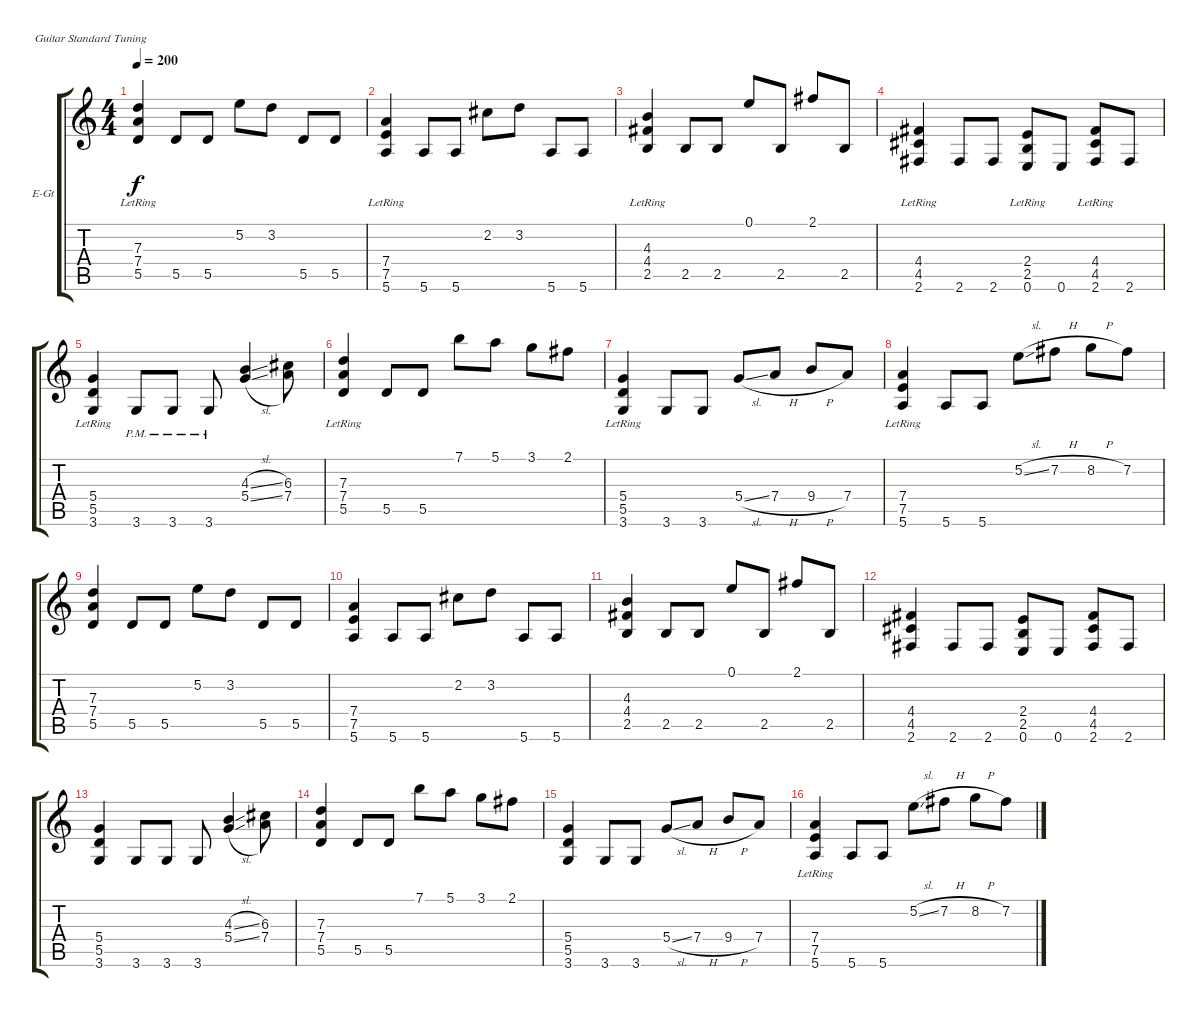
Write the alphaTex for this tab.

\bracketExtendMode groupsimilarinstruments
\firstSystemTrackNameOrientation horizontal
\otherSystemsTrackNameOrientation horizontal
\track ("Second Guitar" "E-Gt") {instrument overdrivenguitar}
\staff {score tabs}
\tuning (E4 B3 G3 D3 A2 E2)
\ts (4 4)
\tempo 200
\clef g2
\ks c
(7.3{lr} 7.4{lr} 5.5).4{dy f} 5.5.8 5.5.8 5.2.8 3.2.8 5.5.8 5.5.8 |
(7.4{lr} 7.5{lr} 5.6).4 5.6.8 5.6.8 2.2.8 3.2.8 5.6.8 5.6.8 |
(4.3{lr} 4.4{lr} 2.5).4 2.5.8 2.5.8 0.1.8 2.5.8 2.1.8 2.5.8 |
(4.4{lr} 4.5{lr} 2.6).4 2.6.8 2.6.8 (2.4{lr} 2.5{lr} 0.6).8 0.6.8 (4.4{lr} 4.5{lr} 2.6).8 2.6.8 |
(5.4{lr} 5.5{lr} 3.6).4 3.6{pm}.8 3.6{pm}.8 3.6{pm}.8 (4.3{sl} 5.4{sl}).4 (6.3 7.4).8 |
(7.3{lr} 7.4{lr} 5.5).4 5.5.8 5.5.8 7.1.8 5.1.8 3.1.8 2.1.8 |
(5.4{lr} 5.5{lr} 3.6).4 3.6.8 3.6.8 5.4{sl}.8 7.4{h}.8 9.4{h}.8 7.4.8 |
(7.4{lr} 7.5{lr} 5.6).4 5.6.8 5.6.8 5.2{sl}.8 7.2{h}.8 8.2{h}.8 7.2.8 |
(7.3 7.4 5.5).4 5.5.8 5.5.8 5.2.8 3.2.8 5.5.8 5.5.8 |
(7.4 7.5 5.6).4 5.6.8 5.6.8 2.2.8 3.2.8 5.6.8 5.6.8 |
(4.3 4.4 2.5).4 2.5.8 2.5.8 0.1.8 2.5.8 2.1.8 2.5.8 |
(4.4 4.5 2.6).4 2.6.8 2.6.8 (2.4 2.5 0.6).8 0.6.8 (4.4 4.5 2.6).8 2.6.8 |
(5.4 5.5 3.6).4 3.6.8 3.6.8 3.6.8 (4.3{sl} 5.4{sl}).4 (6.3 7.4).8 |
(7.3 7.4 5.5).4 5.5.8 5.5.8 7.1.8 5.1.8 3.1.8 2.1.8 |
(5.4 5.5 3.6).4 3.6.8 3.6.8 5.4{sl}.8 7.4{h}.8 9.4{h}.8 7.4.8 |
(7.4{lr} 7.5{lr} 5.6).4 5.6.8 5.6.8 5.2{sl}.8 7.2{h}.8 8.2{h}.8 7.2.8
